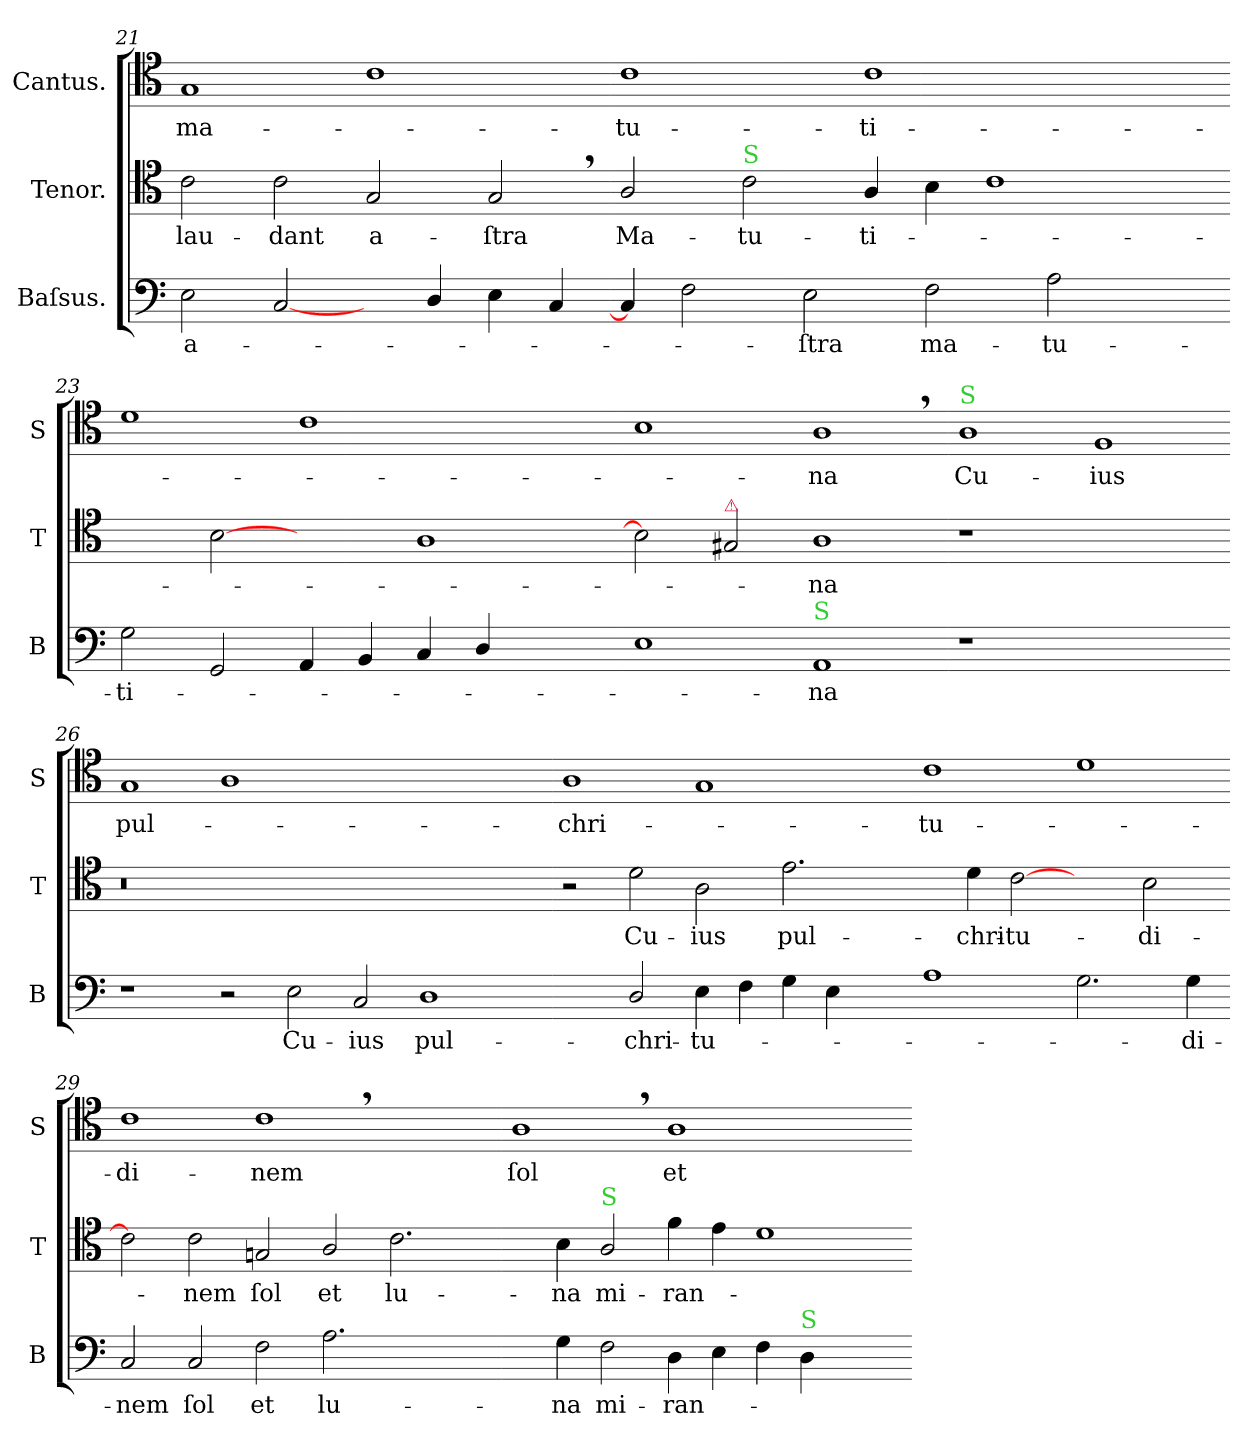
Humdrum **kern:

**kern	**text	**kern	**text	**kern	**text
*part3	*part3	*part2	*part2	*part1	*part1
*staff3	*staff3	*staff2	*staff2	*staff1	*staff1
*I"Baſsus.	*	*I"Tenor.	*	*I"Cantus.	*
*I'B	*	*I'T	*	*I'S	*
*clefF4	*	*clefC4	*	*clefC4	*
*k[]	*	*k[]	*	*k[]	*
=21	=21	=21	=21	=21	=21
!	!	!	!LO:LY:i	!	!
2E\	a-	2c\	lau-	1G/	ma-
!	!	!	!LO:LY:i	!	!
[2C/	.	2c\	-dant	.	.
!	!	!	!LO:LY:i	!	!
4ryy	.	2G/	a-	1c\	.
4D/	.	.	.	.	.
!	!	!	!LO:LY:i	!	!
4E\	.	2G,</	-ſtra	.	.
4C/	.	.	.	.	.
=22-	=22-	=22-	=22-	=22-	=22-
4C/]	.	2A/	Ma-	1c\	-tu-
2F\	.	.	.	.	.
!	!	!LO:TX:a:color=limegreen:t=S	!	!	!
.	.	2c\	-tu-	.	.
2E\	-ſtra	.	.	.	.
.	.	4A/	-ti-	1c\	-ti-
2F\	ma-	4B\	.	.	.
.	.	1c\	.	.	.
2A\	-tu-	.	.	.	.
.	.	.	.	2ryy	.
4ryy	.	.	.	.	.
=23-	=23-	=23-	=23-	=23-	=23-
2G\	-ti-	2ryy	.	1d\	.
2GG/	.	[2B\	.	.	.
4AA/	.	2ryy	.	1c\	.
4BB/	.	.	.	.	.
4C/	.	1A\	.	.	.
4D/	.	.	.	.	.
2ryy	.	.	.	2ryy	.
=24-	=24-	=24-	=24-	=24-	=24-
1E\	.	2B\]	.	1B\	.
!	!	!LO:TX:a:color=crimson:t=⚠	!	!	!
.	.	2G#X/	.	.	.
!LO:TX:a:color=limegreen:t=S	!	!	!	!	!
1AA/	-na	1A\	-na	1A,<\	-na
=25-	=25-	=25-	=25-	=25-	=25-
!	!	!	!	!LO:TX:a:color=limegreen:t=S	!
1r	.	1r	.	1A\	Cu-
1ryy	.	1ryy	.	1F/	-ius
=26-	=26-	=26-	=26-	=26-	=26-
1r	.	0.r	.	1G/	pul-
2r	.	.	.	1A\	.
2E\	Cu-	.	.	.	.
2C/	-ius	.	.	1.ryy	.
1D\	pul-	.	.	.	.
.	.	2ryy	.	.	.
=27-	=27-	=27-	=27-	=27-	=27-
2ryy	.	2r	.	1A\	-chri-
2D/	-chri-	2d\	Cu-	.	.
4E\	-tu-	2A\	-ius	1G/	.
4F\	.	.	.	.	.
4G\	.	2.e\	pul-	.	.
4E\	.	.	.	.	.
4ryy	.	.	.	4ryy	.
=28-	=28-	=28-	=28-	=28-	=28-
1A\	.	4ryy	.	1c\	-tu-
.	.	4d\	-chri-	.	.
.	.	[2c\	-tu-	.	.
2.G\	.	2ryy	.	1d\	.
.	.	2B\	-di-	.	.
4G\	-di-	.	.	.	.
=29-	=29-	=29-	=29-	=29-	=29-
2C/	-nem	2c\]	.	1c\	-di-
2C/	ſol	2c\	-nem	.	.
2F\	et	2Gn/	ſol	1c,<\	-nem
2.A\	lu-	2A/	et	.	.
.	.	2.c\	lu-	2.ryy	.
2ryy	.	.	.	.	.
=30-	=30-	=30-	=30-	=30-	=30-
4ryy	.	4ryy	.	1A,<\	ſol
4G\	-na	4B\	-na	.	.
!	!	!LO:TX:a:color=limegreen:t=S	!	!	!
2F\	mi-	2A/	mi-	.	.
4D\	-ran-	4f\	-ran-	1A\	et
4E\	.	4e\	.	.	.
4F\	.	1d\	.	.	.
!LO:TX:a:color=limegreen:t=S	!	!	!	!	!
4D\	.	.	.	.	.
2ryy	.	.	.	2ryy	.
=-	=-	=-	=-	=-	=-
*-	*-	*-	*-	*-	*-
